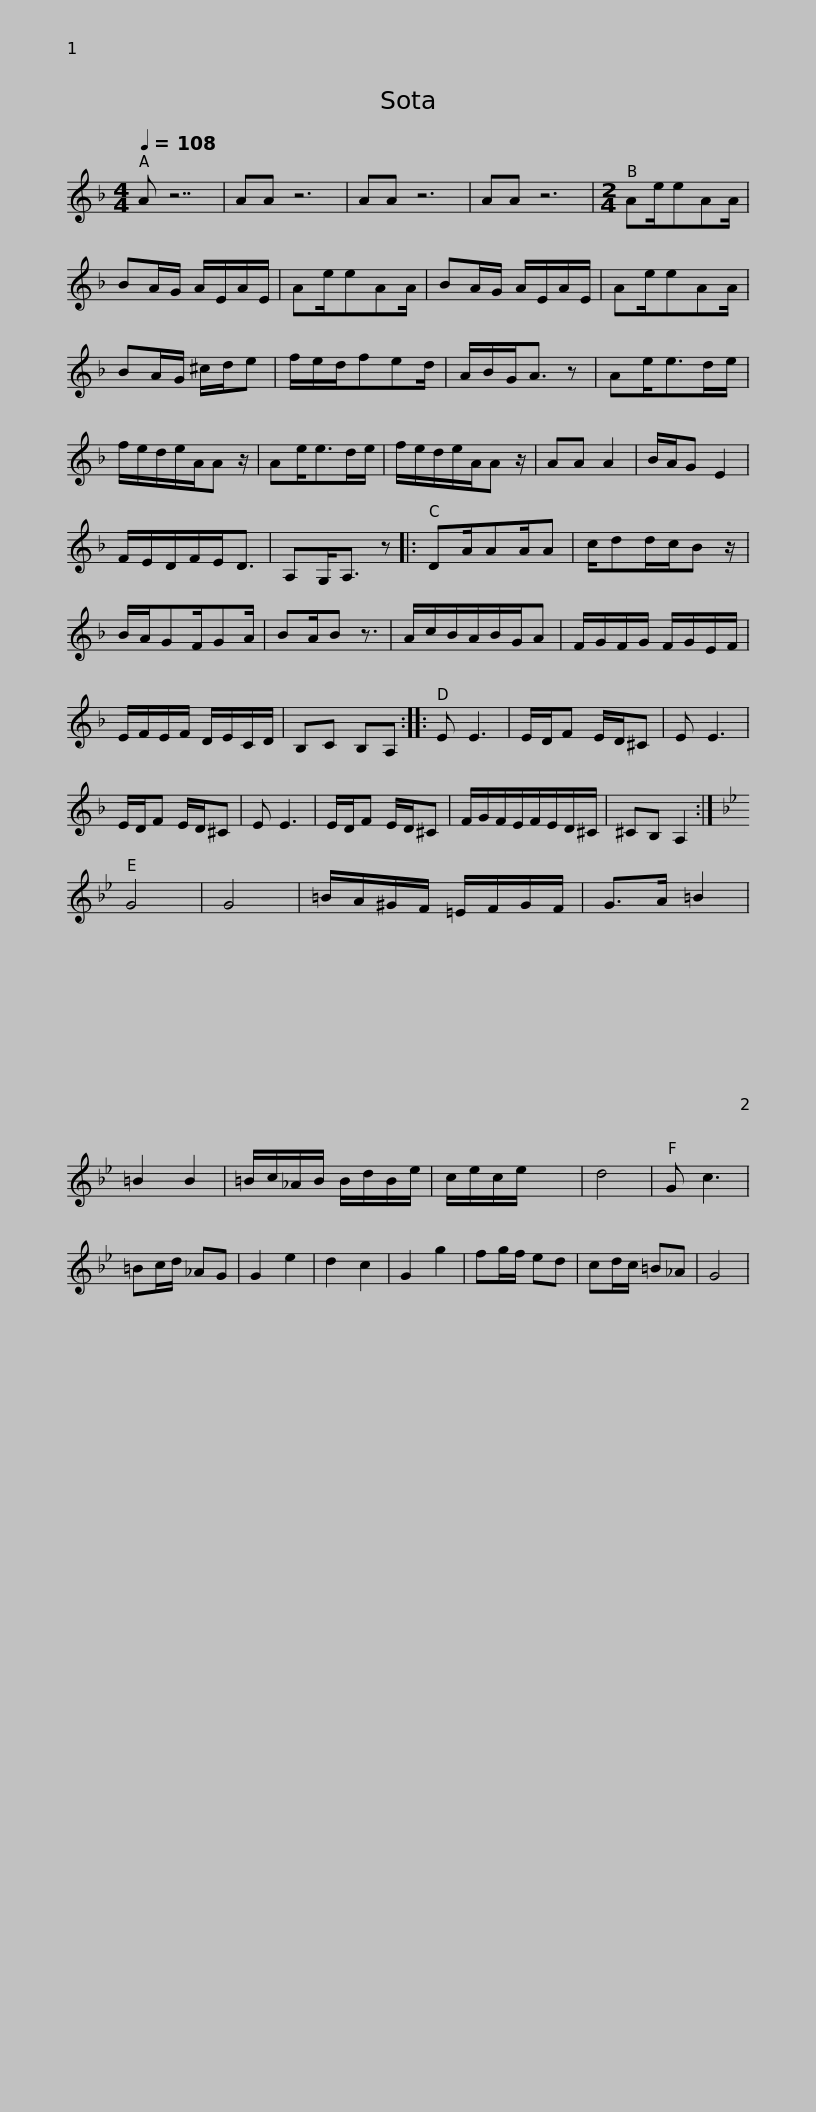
X:1
L:1/8
Q:1/4=108
M:4/4
I:linebreak $
K:Dmin
V:1 treble
V:1
 A z7 | AA z6 | AA z6 | AA z6 |[M:2/4] Ae/eAA/ | %5
 BA/G/ A/E/A/E/ | Ae/eAA/ | BA/G/ A/E/A/E/ | Ae/eAA/ |$ BA/G/ ^c/d/e | %10
 f/e/d/fed/ | A/B/G<A z | Ae<ed/e/ | f/e/d/e/A/A z/ | Ae<ed/e/ | %15
 f/e/d/e/A/A z/ | AA A2 |$ B/A/G E2 | F/E/D/F/E<D | A,G,<A, z |: %20
 DA/AA/A | c/dd/c/B z/ | B/A/GF/GA/ | BA/B z3/2 | A/c/B/A/B/G/A |$ %25
 F/G/F/G/ F/G/E/F/ | E/F/E/F/ D/E/C/D/ | B,C B,A, :: E E3 | E/D/F E/D/^C | %30
 E E3 | E/D/F E/D/^C | E E3 |$ E/D/F E/D/^C | F/G/F/E/F/E/D/^C/ | %35
 ^CB, A,2 :|[K:Gmin] G4 | G4 | =B/A/^G/F/ =E/F/G/F/ | G>A =B2 | %40
 =B2 B2 |$ =B/c/_A/B/ B/d/B/e/ | c/e/c/e/ x2 | d4 | G c3 | %45
 =Bc/d/ _AG | G2 e2 | d2 c2 | G2 g2 | fg/f/ ed | %50
 cd/c/ =B_A | G4 | %52
